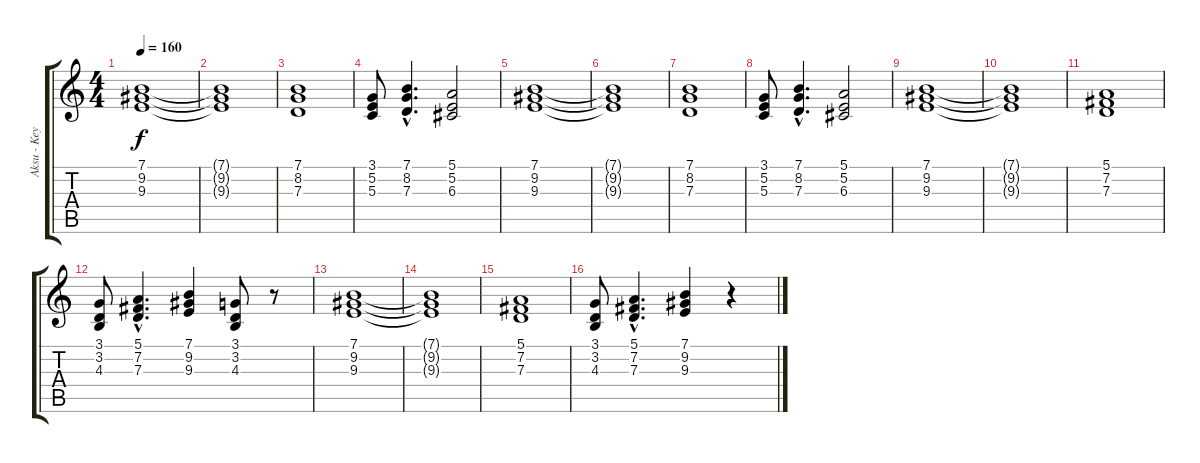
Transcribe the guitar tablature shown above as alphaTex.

\track ("Aksu - Keyboards" "Aksu - Key") {instrument stringensemble1}
\staff {score tabs}
\tuning (E4 B3 G3 D3 A2 E2) {hide}
\ts (4 4)
\tempo 160
\clef g2
\ks c
(7.1 9.2 9.3).1{dy f} |
(7.1{t} 9.2{t} 9.3{t}).1 |
(7.1 8.2 7.3).1 |
(3.1 5.2 5.3).8 (7.1{hac} 8.2{hac} 7.3{hac}).4{d} (5.1 5.2 6.3).2 |
(7.1 9.2 9.3).1 |
(7.1{t} 9.2{t} 9.3{t}).1 |
(7.1 8.2 7.3).1 |
(3.1 5.2 5.3).8 (7.1{hac} 8.2{hac} 7.3{hac}).4{d} (5.1 5.2 6.3).2 |
(7.1 9.2 9.3).1 |
(7.1{t} 9.2{t} 9.3{t}).1 |
(5.1 7.2 7.3).1 |
(3.1 3.2 4.3).8 (5.1{hac} 7.2{hac} 7.3{hac}).4{d} (7.1 9.2 9.3).4 (3.1 3.2 4.3).8 r.8 |
(7.1 9.2 9.3).1 |
(7.1{t} 9.2{t} 9.3{t}).1 |
(5.1 7.2 7.3).1 |
(3.1 3.2 4.3).8 (5.1{hac} 7.2{hac} 7.3{hac}).4{d} (7.1 9.2 9.3).4 r.4
